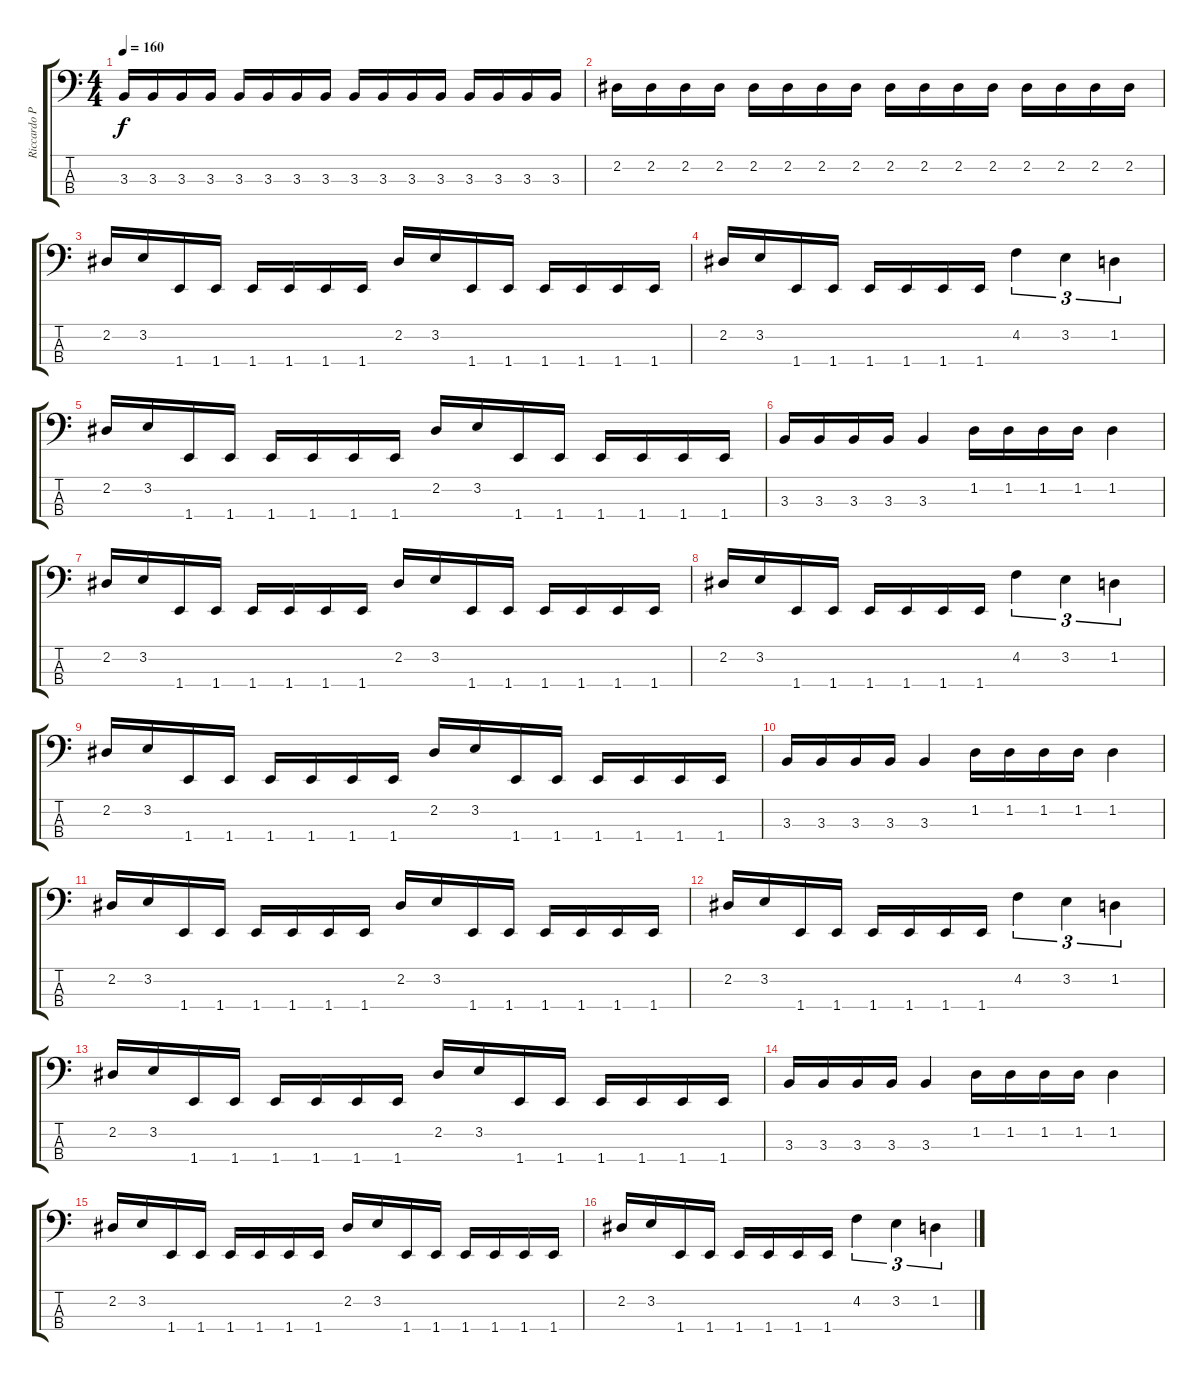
\track ("Riccardo Paoli" "Riccardo P") {instrument electricbassfinger}
\staff {score tabs}
\tuning (Gb2 Db2 Ab1 Eb1) {hide}
\ts (4 4)
\tempo 160
\clef f4
\ks c
3.3.16{dy f} 3.3.16 3.3.16 3.3.16 3.3.16 3.3.16 3.3.16 3.3.16 3.3.16 3.3.16 3.3.16 3.3.16 3.3.16 3.3.16 3.3.16 3.3.16 |
2.2.16 2.2.16 2.2.16 2.2.16 2.2.16 2.2.16 2.2.16 2.2.16 2.2.16 2.2.16 2.2.16 2.2.16 2.2.16 2.2.16 2.2.16 2.2.16 |
2.2.16 3.2.16 1.4.16 1.4.16 1.4.16 1.4.16 1.4.16 1.4.16 2.2.16 3.2.16 1.4.16 1.4.16 1.4.16 1.4.16 1.4.16 1.4.16 |
2.2.16 3.2.16 1.4.16 1.4.16 1.4.16 1.4.16 1.4.16 1.4.16 4.2.4{tu (3 2)} 3.2.4{tu (3 2)} 1.2.4{tu (3 2)} |
2.2.16 3.2.16 1.4.16 1.4.16 1.4.16 1.4.16 1.4.16 1.4.16 2.2.16 3.2.16 1.4.16 1.4.16 1.4.16 1.4.16 1.4.16 1.4.16 |
3.3.16 3.3.16 3.3.16 3.3.16 3.3.4 1.2.16 1.2.16 1.2.16 1.2.16 1.2.4 |
2.2.16 3.2.16 1.4.16 1.4.16 1.4.16 1.4.16 1.4.16 1.4.16 2.2.16 3.2.16 1.4.16 1.4.16 1.4.16 1.4.16 1.4.16 1.4.16 |
2.2.16 3.2.16 1.4.16 1.4.16 1.4.16 1.4.16 1.4.16 1.4.16 4.2.4{tu (3 2)} 3.2.4{tu (3 2)} 1.2.4{tu (3 2)} |
2.2.16 3.2.16 1.4.16 1.4.16 1.4.16 1.4.16 1.4.16 1.4.16 2.2.16 3.2.16 1.4.16 1.4.16 1.4.16 1.4.16 1.4.16 1.4.16 |
3.3.16 3.3.16 3.3.16 3.3.16 3.3.4 1.2.16 1.2.16 1.2.16 1.2.16 1.2.4 |
2.2.16 3.2.16 1.4.16 1.4.16 1.4.16 1.4.16 1.4.16 1.4.16 2.2.16 3.2.16 1.4.16 1.4.16 1.4.16 1.4.16 1.4.16 1.4.16 |
2.2.16 3.2.16 1.4.16 1.4.16 1.4.16 1.4.16 1.4.16 1.4.16 4.2.4{tu (3 2)} 3.2.4{tu (3 2)} 1.2.4{tu (3 2)} |
2.2.16 3.2.16 1.4.16 1.4.16 1.4.16 1.4.16 1.4.16 1.4.16 2.2.16 3.2.16 1.4.16 1.4.16 1.4.16 1.4.16 1.4.16 1.4.16 |
3.3.16 3.3.16 3.3.16 3.3.16 3.3.4 1.2.16 1.2.16 1.2.16 1.2.16 1.2.4 |
2.2.16 3.2.16 1.4.16 1.4.16 1.4.16 1.4.16 1.4.16 1.4.16 2.2.16 3.2.16 1.4.16 1.4.16 1.4.16 1.4.16 1.4.16 1.4.16 |
2.2.16 3.2.16 1.4.16 1.4.16 1.4.16 1.4.16 1.4.16 1.4.16 4.2.4{tu (3 2)} 3.2.4{tu (3 2)} 1.2.4{tu (3 2)}
